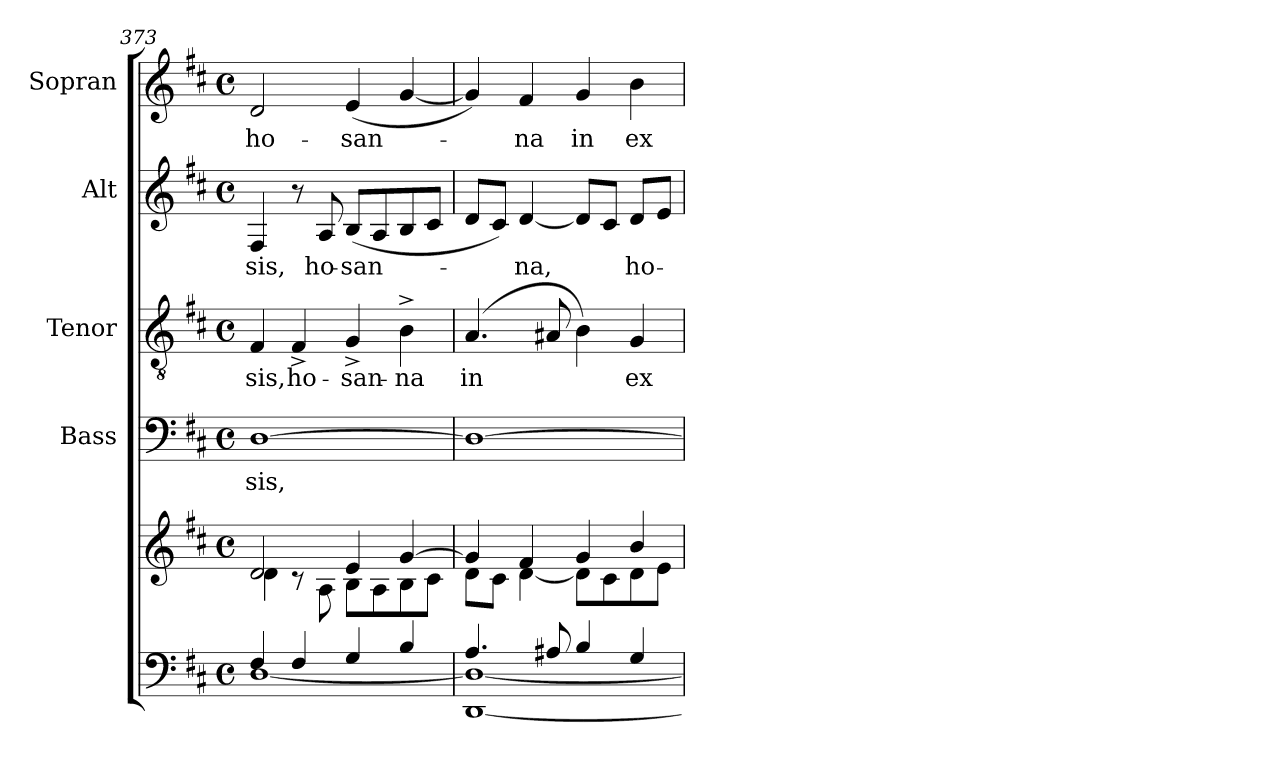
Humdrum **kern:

**kern	**kern	**kern	**text	**kern	**text	**kern	**text	**kern	**text
*part5	*part5	*part4	*part4	*part3	*part3	*part2	*part2	*part1	*part1
*staff6	*staff5	*staff4	*staff4	*staff3	*staff3	*staff2	*staff2	*staff1	*staff1
*	*	*I"Bass	*	*I"Tenor	*	*I"Alt	*	*I"Sopran	*
*	*	*I'B.	*	*I'T.	*	*I'A.	*	*I'S.	*
*clefF4	*clefG2	*clefF4	*	*clefGv2	*	*clefG2	*	*clefG2	*
*k[f#c#]	*k[f#c#]	*k[f#c#]	*	*k[f#c#]	*	*k[f#c#]	*	*k[f#c#]	*
*D:	*D:	*D:	*	*D:	*	*D:	*	*D:	*
*M4/4	*M4/4	*M4/4	*	*M4/4	*	*M4/4	*	*M4/4	*
*met(c)	*met(c)	*met(c)	*	*met(c)	*	*met(c)	*	*met(c)	*
=373	=373	=373	=373	=373	=373	=373	=373	=373	=373
*^	*^	*	*	*	*	*	*	*	*
!	!	!	!	!	!LO:LY:b	!	!LO:LY:b	!	!LO:LY:b	!	!LO:LY:b
4F#/	[<1D	2d/	4d\	[1D	-sis,	4F#/	-sis,	4F#/	-sis,	2d/	ho-
!	!	!	!	!	!	!	!LO:LY:b	!	!	!	!
4F#/	.	.	8rB	.	.	4F#^</	ho-	8r	.	.	.
!	!	!	!	!	!	!	!	!	!LO:LY:b	!	!
.	.	.	8A\	.	.	.	.	8A/	ho-	.	.
!	!	!	!	!	!	!	!LO:LY:b	!	!LO:LY:b	!	!LO:LY:b
4G/	.	4e/	8B\L	.	.	4G^</	-san-	(<8B/L	-san-	(<4e/	-san-
.	.	.	8A\	.	.	.	.	8A/	.	.	.
!	!	!	!	!	!	!	!LO:LY:b	!	!	!	!
4B/	.	[>4g/	8B\	.	.	4B^>\	-na	8B/	.	[4g/	.
.	.	.	8c#\J	.	.	.	.	8c#/J	.	.	.
=374	=374	=374	=374	=374	=374	=374	=374	=374	=374	=374	=374
!	!	!	!	!	!	!	!LO:LY:b	!	!	!	!
4.A/	[<1DD 1D_	4g/]	8d\L	1D_	.	(4.A/	in	8d/L	.	4g/])	.
.	.	.	8c#\J	.	.	.	.	8c#/J)	.	.	.
!	!	!	!	!	!	!	!	!	!LO:LY:b	!	!LO:LY:b
.	.	4f#/	[<4d\	.	.	.	.	[4d/	-na,	4f#/	-na
8A#X/	.	.	.	.	.	8A#X/	.	.	.	.	.
!	!	!	!	!	!	!	!	!	!	!	!LO:LY:b
4B/	.	4g/	8d\L]	.	.	4B\)	.	8d/L]	.	4g/	in
.	.	.	8c#\	.	.	.	.	8c#/J	.	.	.
!	!	!	!	!	!	!	!LO:LY:b	!	!LO:LY:b	!	!LO:LY:b
4G/	.	4b/	8d\	.	.	4G/	ex-	8d/L	ho-	4b\	ex-
.	.	.	8e\J	.	.	.	.	8e/J	.	.	.
*v	*v	*	*	*	*	*	*	*	*	*	*
*	*v	*v	*	*	*	*	*	*	*	*
=	=	=	=	=	=	=	=	=	=
*-	*-	*-	*-	*-	*-	*-	*-	*-	*-
